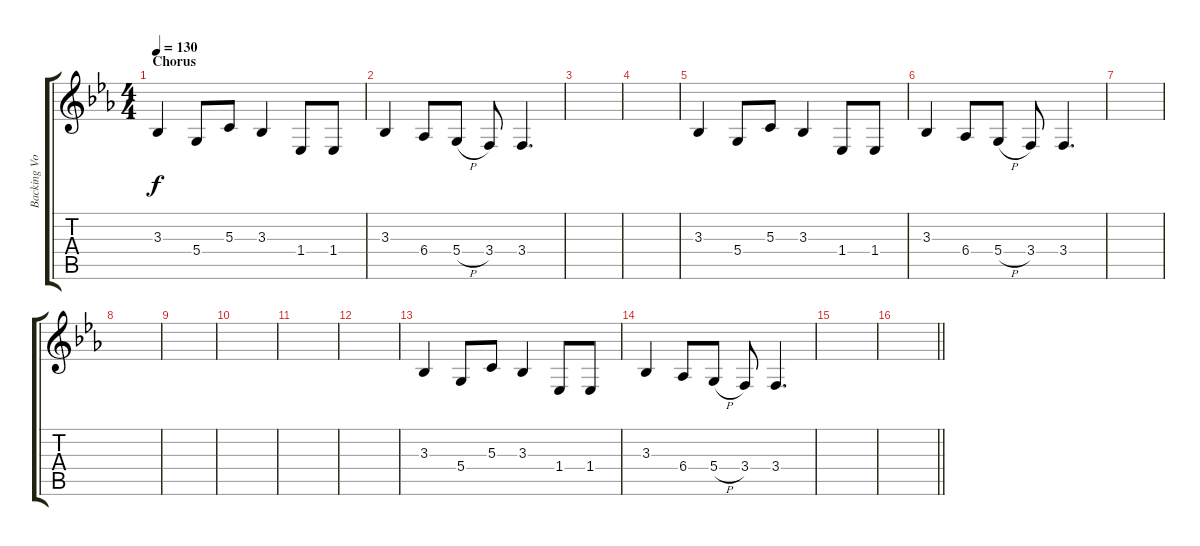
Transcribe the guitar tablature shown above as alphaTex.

\track ("Backing Vocals" "Backing Vo") {instrument tenorsax}
\staff {score tabs}
\tuning (E4 B3 G3 D3 A2 E2) {hide}
\ts (4 4)
\section ("" "Chorus")
\tempo 130
\clef g2
\ks eb
3.3.4{dy f} 5.4.8 5.3.8 3.3.4 1.4.8 1.4.8 |
3.3.4 6.4.8 5.4{h}.8 3.4.8 3.4.4{d} |
|
|
3.3.4 5.4.8 5.3.8 3.3.4 1.4.8 1.4.8 |
3.3.4 6.4.8 5.4{h}.8 3.4.8 3.4.4{d} |
|
|
|
|
|
|
3.3.4 5.4.8 5.3.8 3.3.4 1.4.8 1.4.8 |
3.3.4 6.4.8 5.4{h}.8 3.4.8 3.4.4{d} |
|
\barLineRight lightlight
